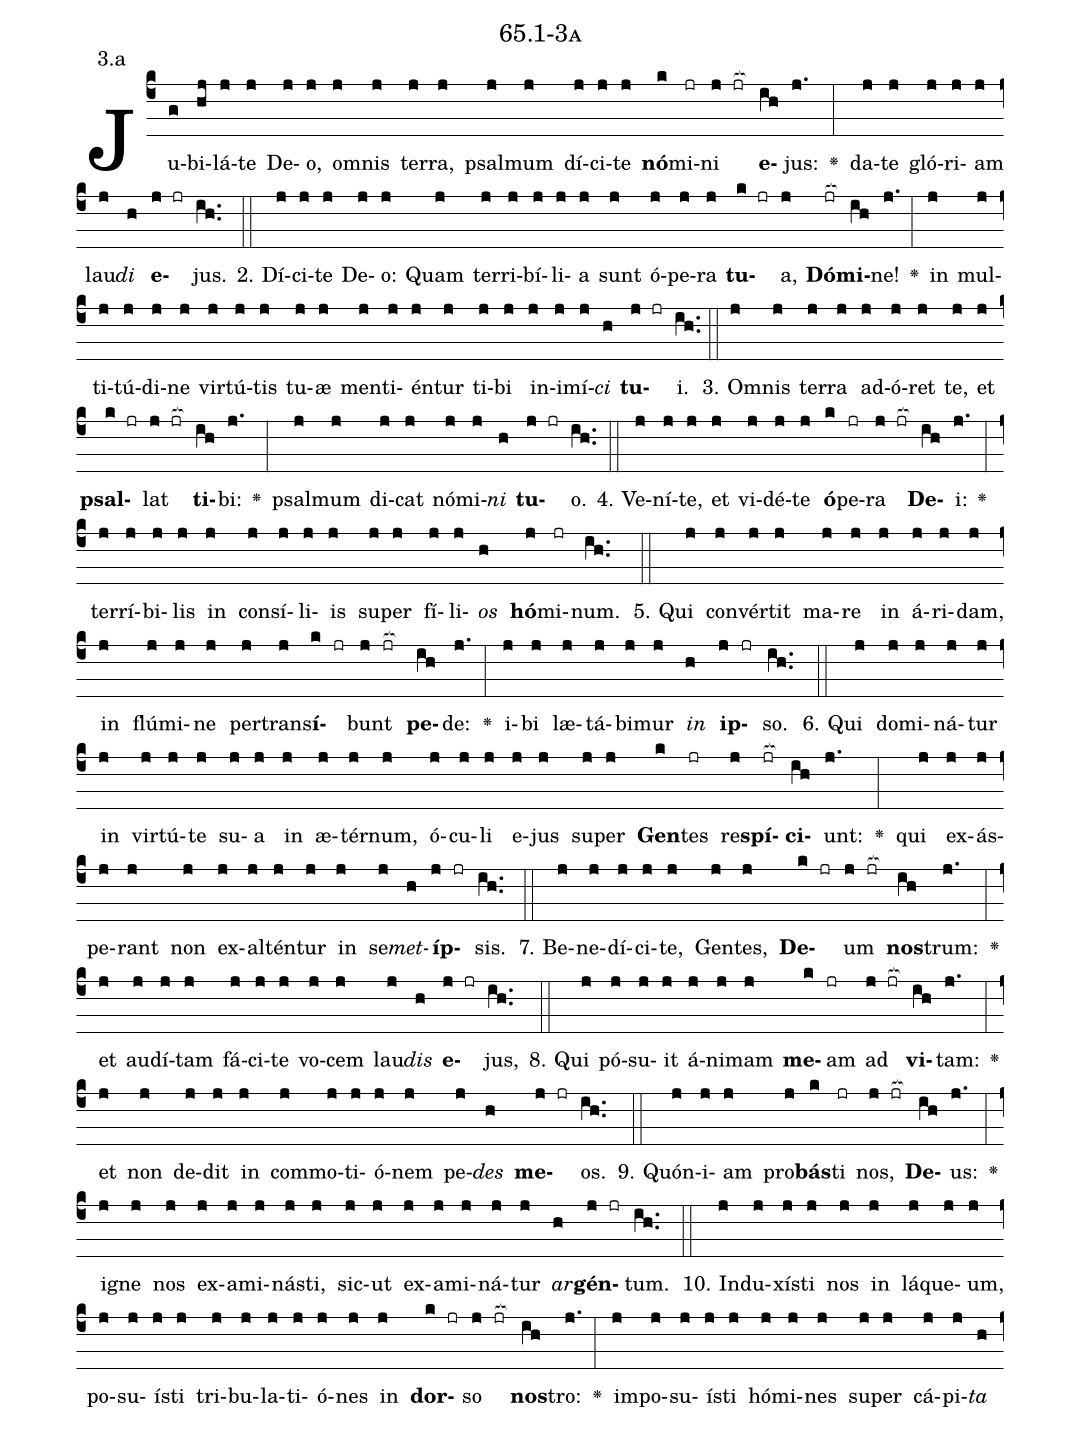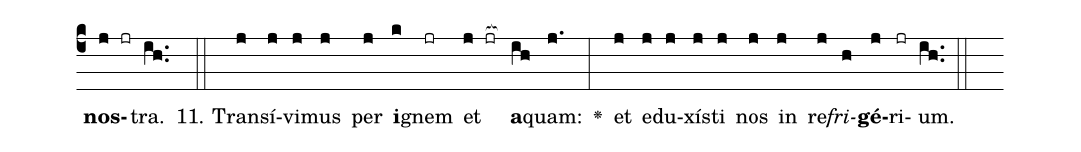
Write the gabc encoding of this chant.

name: 65.1-3a;
annotation: 3.a;
%%
(c4)Ju(g)bi(hj)lá(j)te(j) De(j)o,(j) om(j)nis(j) ter(j)ra,(j) psal(j)mum(j) dí(j)ci(j)te(j) <b>nó</b>(k)mi(jr)ni(j jr[ocb:1{]) <b>e</b>(ih[ocb:0}])jus:(j.) <v>\greheightstar</v>(:) da(j)te(j) gló(j)ri(j)am(j) lau(j)<i>di</i>(h) <b>e</b>(j jr)jus.(ih..) (::)
2. Dí(j)ci(j)te(j) De(j)o:(j) Quam(j) ter(j)ri(j)bí(j)li(j)a(j) sunt(j) ó(j)pe(j)ra(j) <b>tu</b>(k jr)a,(j) <b>Dó</b>(jr[ocb:1{])<b>mi</b>(ih[ocb:0}])ne!(j.) <v>\greheightstar</v>(:) in(j) mul(j)ti(j)tú(j)di(j)ne(j) vir(j)tú(j)tis(j) tu(j)æ(j) men(j)ti(j)én(j)tur(j) ti(j)bi(j) in(j)i(j)mí(j)<i>ci</i>(h) <b>tu</b>(j jr)i.(ih..) (::)
3. Om(j)nis(j) ter(j)ra(j) ad(j)ó(j)ret(j) te,(j) et(j) <b>psal</b>(k jr)lat(j jr[ocb:1{]) <b>ti</b>(ih[ocb:0}])bi:(j.) <v>\greheightstar</v>(:) psal(j)mum(j) di(j)cat(j) nó(j)mi(j)<i>ni</i>(h) <b>tu</b>(j jr)o.(ih..) (::)
4. Ve(j)ní(j)te,(j) et(j) vi(j)dé(j)te(j) <b>ó</b>(k)pe(jr)ra(j jr[ocb:1{]) <b>De</b>(ih[ocb:0}])i:(j.) <v>\greheightstar</v>(:) ter(j)rí(j)bi(j)lis(j) in(j) con(j)sí(j)li(j)is(j) su(j)per(j) fí(j)li(j)<i>os</i>(h) <b>hó</b>(j)mi(jr)num.(ih..) (::)
5. Qui(j) con(j)vér(j)tit(j) ma(j)re(j) in(j) á(j)ri(j)dam,(j) in(j) flú(j)mi(j)ne(j) per(j)trans(j)<b>í</b>(k jr)bunt(j jr[ocb:1{]) <b>pe</b>(ih[ocb:0}])de:(j.) <v>\greheightstar</v>(:) i(j)bi(j) læ(j)tá(j)bi(j)mur(j) <i>in</i>(h) <b>ip</b>(j jr)so.(ih..) (::)
6. Qui(j) do(j)mi(j)ná(j)tur(j) in(j) vir(j)tú(j)te(j) su(j)a(j) in(j) æ(j)tér(j)num,(j) ó(j)cu(j)li(j) e(j)jus(j) su(j)per(j) <b>Gen</b>(k)tes(jr) re(j)<b>spí</b>(jr[ocb:1{])<b>ci</b>(ih[ocb:0}])unt:(j.) <v>\greheightstar</v>(:) qui(j) ex(j)ás(j)pe(j)rant(j) non(j) ex(j)al(j)tén(j)tur(j) in(j) se(j)<i>met</i>(h)<b>íp</b>(j jr)sis.(ih..) (::)
7. Be(j)ne(j)dí(j)ci(j)te,(j) Gen(j)tes,(j) <b>De</b>(k jr)um(j jr[ocb:1{]) <b>nos</b>(ih[ocb:0}])trum:(j.) <v>\greheightstar</v>(:) et(j) au(j)dí(j)tam(j) fá(j)ci(j)te(j) vo(j)cem(j) lau(j)<i>dis</i>(h) <b>e</b>(j jr)jus,(ih..) (::)
8. Qui(j) pó(j)su(j)it(j) á(j)ni(j)mam(j) <b>me</b>(k)am(jr) ad(j jr[ocb:1{]) <b>vi</b>(ih[ocb:0}])tam:(j.) <v>\greheightstar</v>(:) et(j) non(j) de(j)dit(j) in(j) com(j)mo(j)ti(j)ó(j)nem(j) pe(j)<i>des</i>(h) <b>me</b>(j jr)os.(ih..) (::)
9. Quón(j)i(j)am(j) pro(j)<b>bás</b>(k)ti(jr) nos,(j jr[ocb:1{]) <b>De</b>(ih[ocb:0}])us:(j.) <v>\greheightstar</v>(:) i(j)gne(j) nos(j) ex(j)a(j)mi(j)nás(j)ti,(j) sic(j)ut(j) ex(j)a(j)mi(j)ná(j)tur(j) <i>ar</i>(h)<b>gén</b>(j jr)tum.(ih..) (::)
10. In(j)du(j)xís(j)ti(j) nos(j) in(j) lá(j)que(j)um,(j) po(j)su(j)ís(j)ti(j) tri(j)bu(j)la(j)ti(j)ó(j)nes(j) in(j) <b>dor</b>(k jr)so(j jr[ocb:1{]) <b>nos</b>(ih[ocb:0}])tro:(j.) <v>\greheightstar</v>(:) im(j)po(j)su(j)ís(j)ti(j) hó(j)mi(j)nes(j) su(j)per(j) cá(j)pi(j)<i>ta</i>(h) <b>nos</b>(j jr)tra.(ih..) (::)
11. Trans(j)í(j)vi(j)mus(j) per(j) <b>i</b>(k)gnem(jr) et(j jr[ocb:1{]) <b>a</b>(ih[ocb:0}])quam:(j.) <v>\greheightstar</v>(:) et(j) e(j)du(j)xís(j)ti(j) nos(j) in(j) re(j)<i>fri</i>(h)<b>gé</b>(j)ri(jr)um.(ih..) (::)
